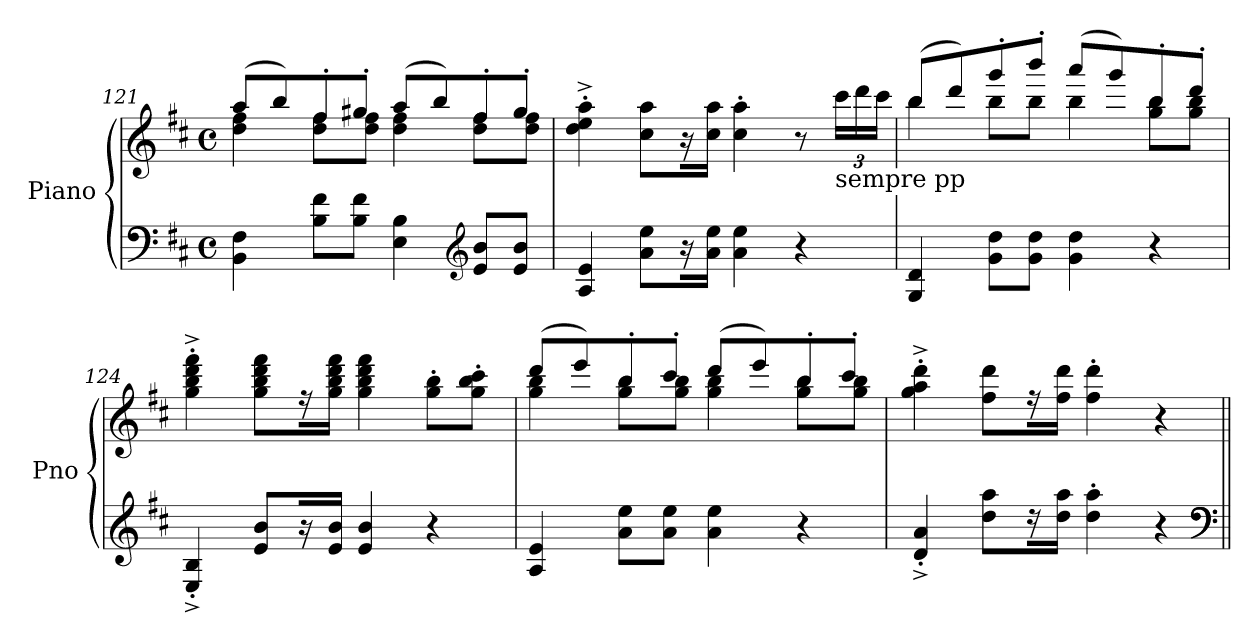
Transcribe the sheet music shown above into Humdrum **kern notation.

**kern	**kern
*part1	*part1
*staff2	*staff1
*I"Piano	*
*I'Pno	*
*clefF4	*clefG2
*k[f#c#]	*k[f#c#]
*D:	*D:
*M4/4	*M4/4
*met(c)	*met(c)
=121	=121
*	*^
4BB\ 4F#\	(8aa/L	4dd\ 4ff#\
.	8bb/)	.
8B\ 8f#\L	8ff#'/	8dd\ 8ff#\L
8B\ 8f#\J	8gg#X'/J	8dd\ 8ff#\J
4E\ 4B\	(8aa/L	4dd\ 4ff#\
.	8bb/)	.
*clefG2	*	*
8e/ 8b/L	8ff#'/	8dd\ 8ff#\L
8e/ 8b/J	8gg#'/J	8dd\ 8ff#\J
!!LO:LB:g=z	!!
=122	=122	=122
*^	*	*
4A/ 4e/	4ryy	4dd\'^ 4ee\'^ 4aa\'^	4ryy
8ryy	8a\ 8ee\L	8ryy	8cc#\ 8aa\L
16r	16ryy	16r	16ryy
16ryy	16a\ 16ee\Jk	16ryy	16cc#\ 16aa\Jk
4a\ 4ee\	2ryy	4cc#\' 4aa\'	2ryy
4r	.	8r	.
*	*	*Xbrackettup	*
!	!	!LO:TX:b:t=sempre pp	!
.	.	24ccc#\LL	.
.	.	24ddd\	.
.	.	24ccc#\JJ	.
*v	*v	*	*
=123	=123	=123
4G/ 4d/	(8bb/L	4bb\
.	8ddd/)	.
8g\ 8dd\L	8ggg'/	8bb\L
8g\ 8dd\J	8bbb'/J	8bb\J
4g\ 4dd\	(8aaa/L	4bb\
.	8ggg/)	.
4r	8bb'/	8gg\ 8bb\L
.	8ddd'/J	8gg\ 8bb\J
=124	=124	=124
*^	*	*
4E/'^ 4B/'^	4ryy	4gg\'^ 4bb\'^ 4ddd\'^ 4fff#\'^	4ryy
8ryy	8e/ 8b/L	8ryy	8gg\ 8bb\ 8ddd\ 8fff#\L
16r	16ryy	16rff	16ryy
16ryy	16e/ 16b/Jk	16ryy	16gg\ 16bb\ 16ddd\ 16fff#\Jk
4e/ 4b/	2ryy	4gg\ 4bb\ 4ddd\ 4fff#\	2ryy
4r	.	8gg\' 8bb\'L	.
.	.	8gg\' 8bb\' 8ccc#\'J	.
*v	*v	*	*
=125	=125	=125
4A/ 4e/	(8ddd/L	4gg\ 4bb\
.	8eee/)	.
8a\ 8ee\L	8bb'/	8gg\ 8bb\L
8a\ 8ee\J	8ccc#'/J	8gg\ 8bb\J
4a\ 4ee\	(8ddd/L	4gg\ 4bb\
.	8eee/)	.
4r	8bb'/	8gg\ 8bb\L
.	8ccc#'/J	8gg\ 8bb\J
=126	=126	=126
*^	*	*
4d/'^ 4a/'^	4ryy	4gg\'^ 4aa\'^ 4ddd\'^	4ryy
8ryy	8dd\ 8aa\L	8ryy	8ff#\ 8ddd\L
16rdd	16ryy	16rff	16ryy
16ryy	16dd\ 16aa\Jk	16ryy	16ff#\ 16ddd\Jk
4dd\' 4aa\'	2ryy	4ff#\' 4ddd\'	2ryy
4r	.	4r	.
*v	*v	*	*
*	*v	*v
*clefF4	*
=||	=||
*-	*-
